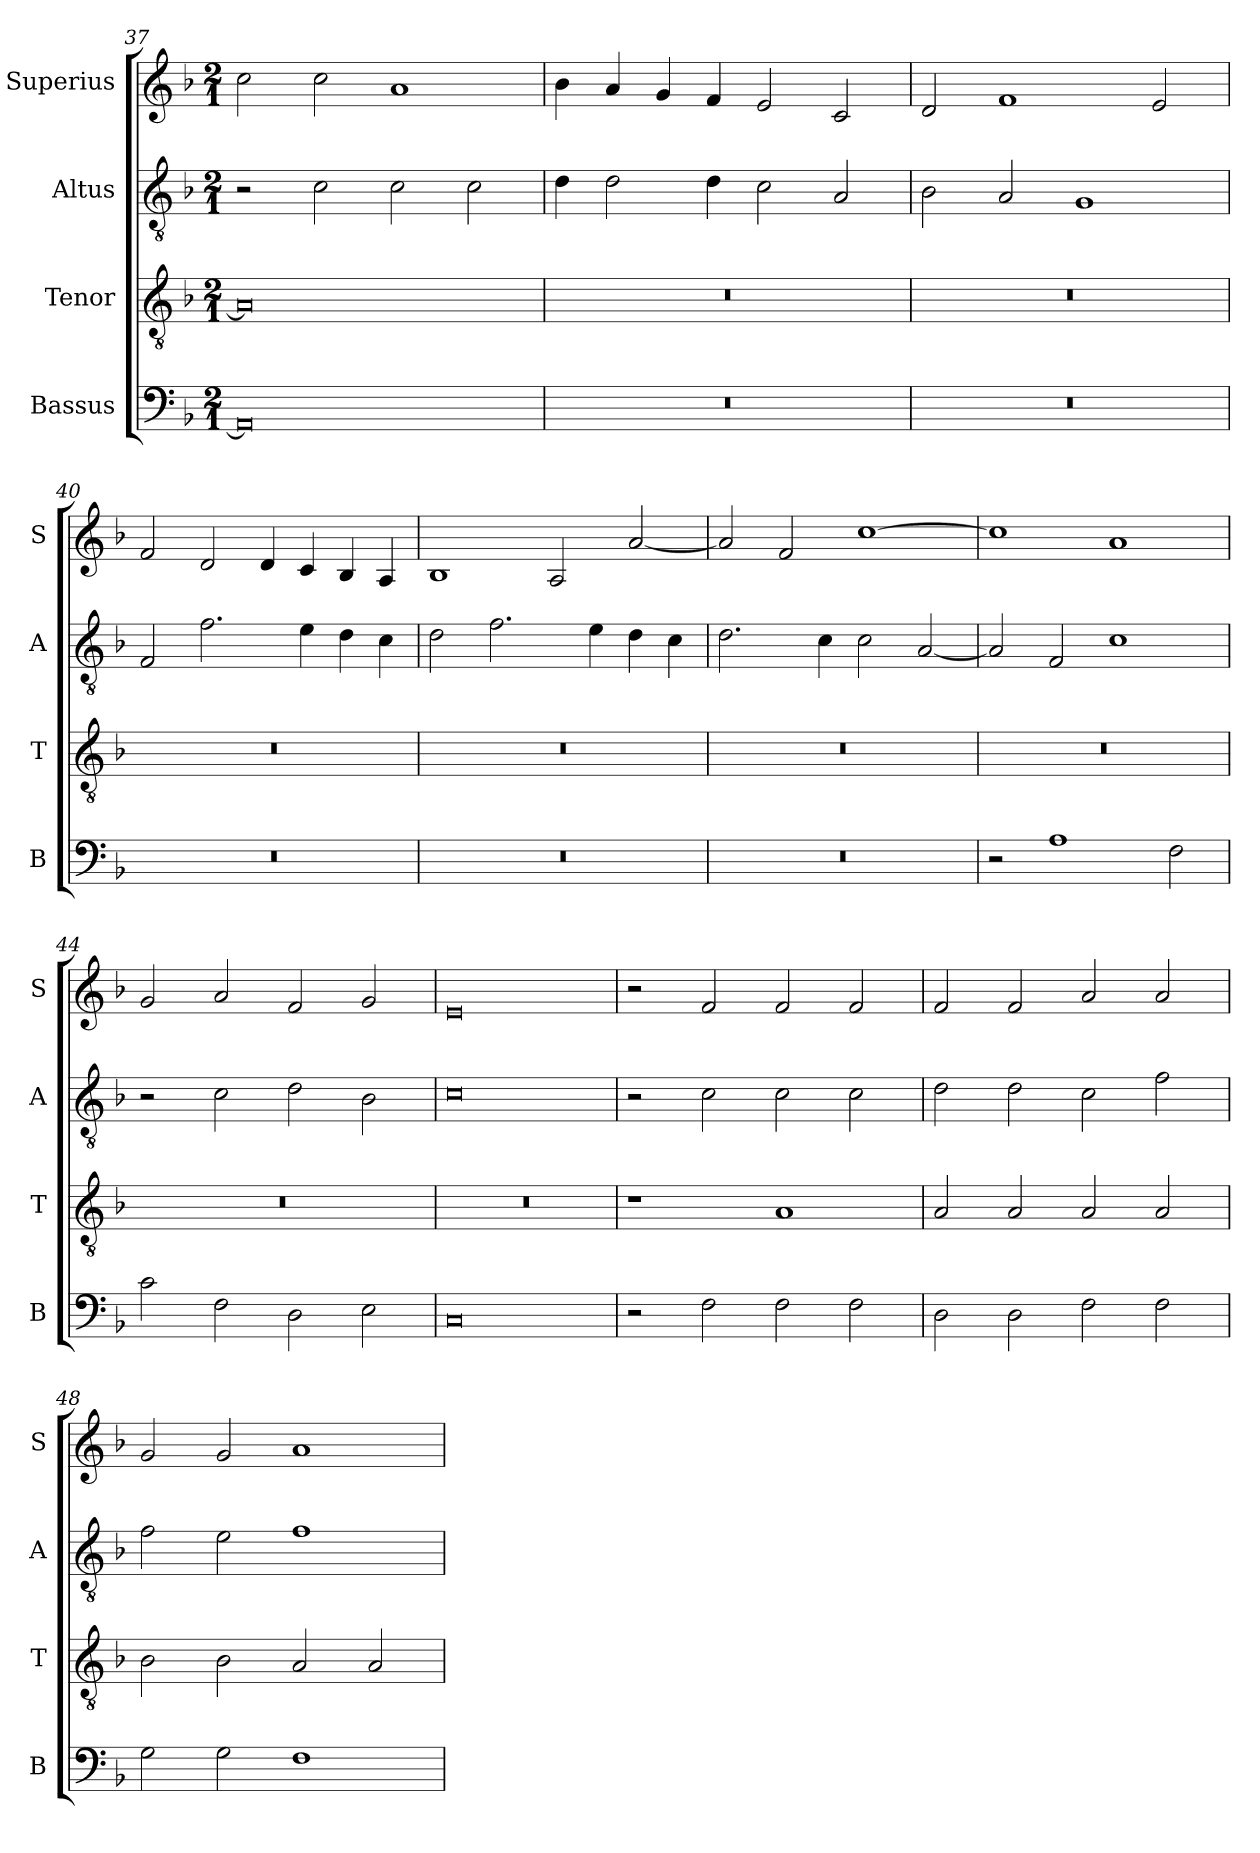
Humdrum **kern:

**kern	**kern	**kern	**kern
*part4	*part3	*part2	*part1
*staff4	*staff3	*staff2	*staff1
*I"Bassus	*I"Tenor	*I"Altus	*I"Superius
*I'B	*I'T	*I'A	*I'S
*clefF4	*clefGv2	*clefGv2	*clefG2
*k[b-]	*k[b-]	*k[b-]	*k[b-]
*M2/1	*M2/1	*M2/1	*M2/1
=37	=37	=37	=37
0AA]	0A]	2r	2cc\
.	.	2c\	2cc\
.	.	2c\	1a
.	.	2c\	.
=38	=38	=38	=38
0r	0r	4d\	4b-\
.	.	2d\	4a/
.	.	.	4g/
.	.	4d\	4f/
.	.	2c\	2e/
.	.	2A/	2c/
=39	=39	=39	=39
0r	0r	2B-\	2d/
.	.	2A/	1f
.	.	1G	.
.	.	.	2e/
=40	=40	=40	=40
0r	0r	2F/	2f/
.	.	2.f\	2d/
.	.	.	4d/
.	.	4e\	4c/
.	.	4d\	4B-/
.	.	4c\	4A/
=41	=41	=41	=41
0r	0r	2d\	1B-
.	.	2.f\	.
.	.	.	2A/
.	.	4e\	.
.	.	4d\	[2a/
.	.	4c\	.
=42	=42	=42	=42
0r	0r	2.d\	2a/]
.	.	.	2f/
.	.	4c\	.
.	.	2c\	[1cc
.	.	[2A/	.
=43	=43	=43	=43
2r	0r	2A/]	1cc]
1A	.	2F/	.
.	.	1c	1a
2F\	.	.	.
=44	=44	=44	=44
2c\	0r	2r	2g/
2F\	.	2c\	2a/
2D\	.	2d\	2f/
2E\	.	2B-\	2g/
=45	=45	=45	=45
0C	0r	0c	0e
=46	=46	=46	=46
2r	1r	2r	2r
2F\	.	2c\	2f/
2F\	1A	2c\	2f/
2F\	.	2c\	2f/
=47	=47	=47	=47
2D\	2A/	2d\	2f/
2D\	2A/	2d\	2f/
2F\	2A/	2c\	2a/
2F\	2A/	2f\	2a/
=48	=48	=48	=48
2G\	2B-\	2f\	2g/
2G\	2B-\	2e\	2g/
1F	2A/	1f	1a
.	2A/	.	.
=	=	=	=
*-	*-	*-	*-
